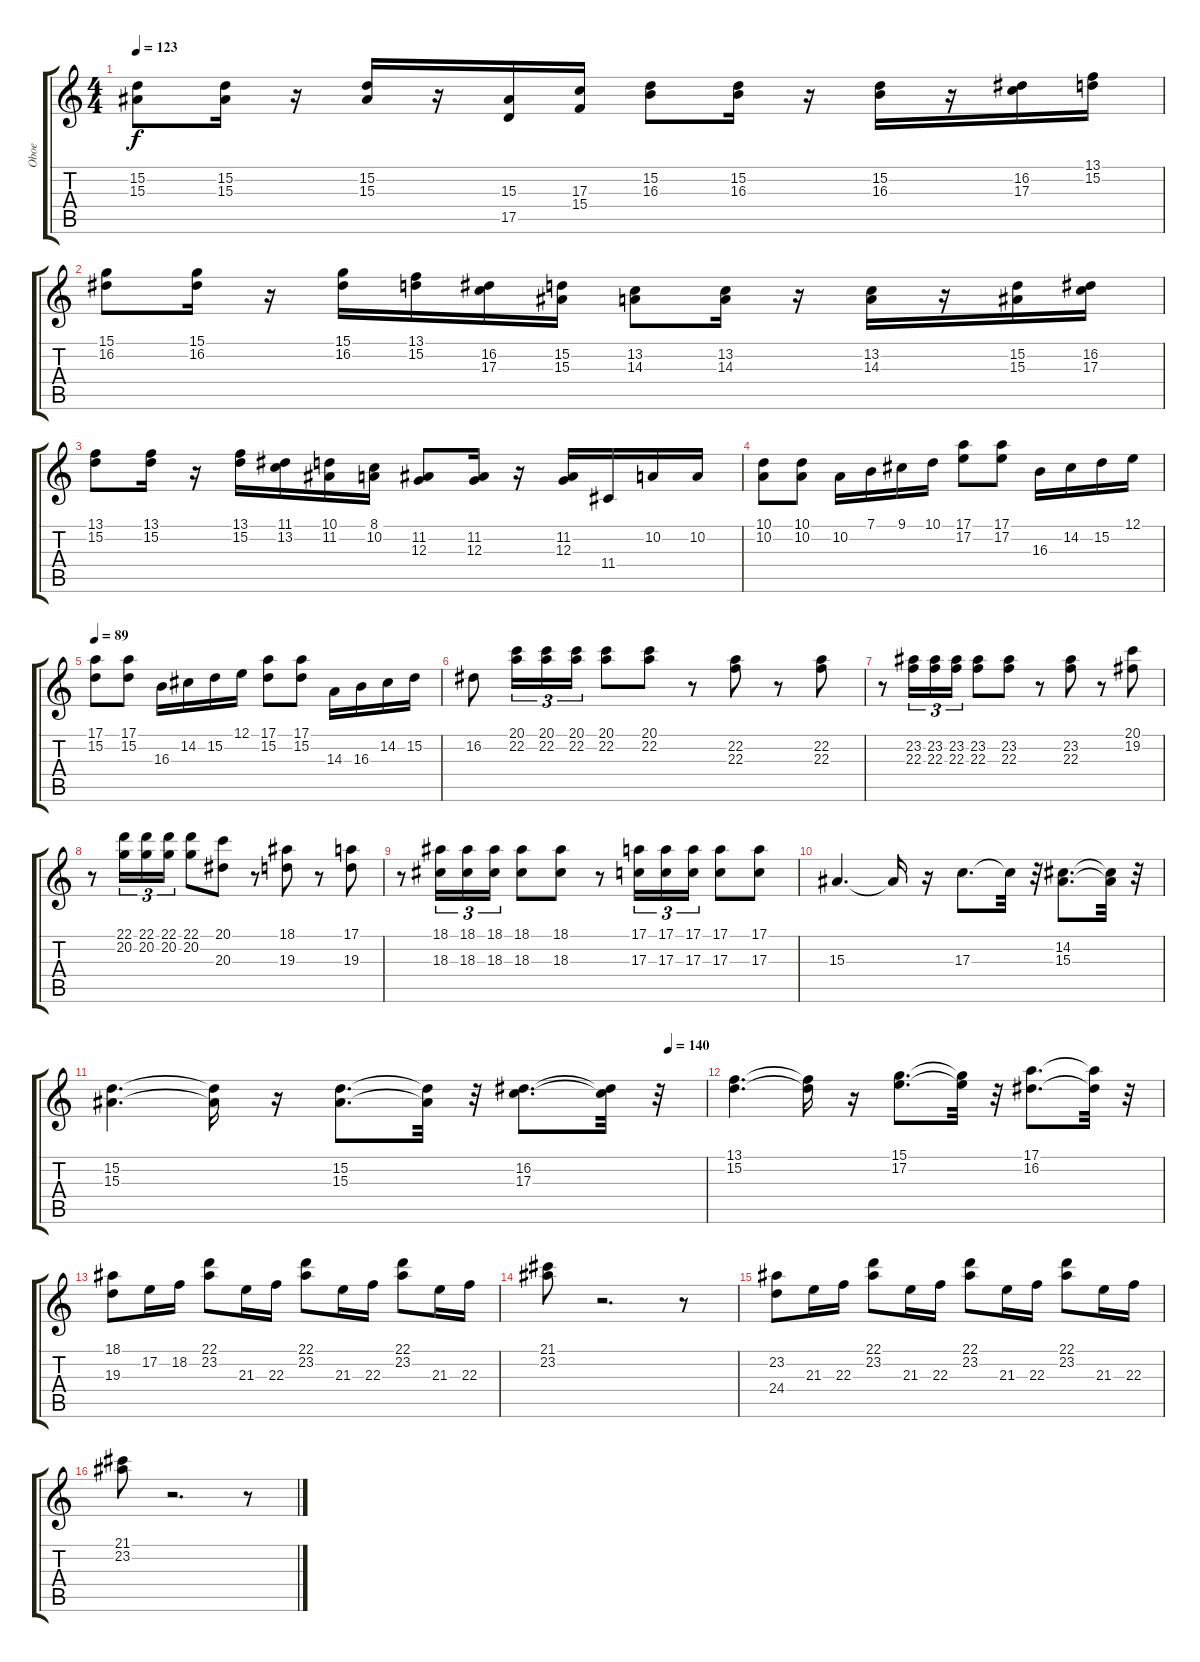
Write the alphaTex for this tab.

\track ("Oboe" "Oboe") {instrument oboe}
\staff {score tabs}
\tuning (E4 B3 G3 D3 A2 E2) {hide}
\ts (4 4)
\tempo 123
\clef g2
\ks c
(15.2 15.3).8{dy f} (15.2 15.3).16 r.16 (15.2 15.3).16 r.16 (15.3 17.5).16 (17.3 15.4).16 (15.2 16.3).8 (15.2 16.3).16 r.16 (15.2 16.3).16 r.16 (16.2 17.3).16 (13.1 15.2).16 |
(15.1 16.2).8 (15.1 16.2).16 r.16 (15.1 16.2).16 (13.1 15.2).16 (16.2 17.3).16 (15.2 15.3).16 (13.2 14.3).8 (13.2 14.3).16 r.16 (13.2 14.3).16 r.16 (15.2 15.3).16 (16.2 17.3).16 |
(13.1 15.2).8 (13.1 15.2).16 r.16 (13.1 15.2).16 (11.1 13.2).16 (10.1 11.2).16 (8.1 10.2).16 (11.2 12.3).8 (11.2 12.3).16 r.16 (11.2 12.3).16 11.4.16 10.2.16 10.2.16 |
(10.1 10.2).8 (10.1 10.2).8 10.2.16 7.1.16 9.1.16 10.1.16 (17.1 17.2).8 (17.1 17.2).8 16.3.16 14.2.16 15.2.16 12.1.16 |
\tempo 89
(17.1 15.2).8 (17.1 15.2).8 16.3.16 14.2.16 15.2.16 12.1.16 (17.1 15.2).8 (17.1 15.2).8 14.3.16 16.3.16 14.2.16 15.2.16 |
16.2.8 (20.1 22.2).16{tu (3 2)} (20.1 22.2).16{tu (3 2)} (20.1 22.2).16{tu (3 2)} (20.1 22.2).8 (20.1 22.2).8 r.8 (22.2 22.3).8 r.8 (22.2 22.3).8 |
r.8 (23.2 22.3).16{tu (3 2)} (23.2 22.3).16{tu (3 2)} (23.2 22.3).16{tu (3 2)} (23.2 22.3).8 (23.2 22.3).8 r.8 (23.2 22.3).8 r.8 (20.1 19.2).8 |
r.8 (22.1 20.2).16{tu (3 2)} (22.1 20.2).16{tu (3 2)} (22.1 20.2).16{tu (3 2)} (22.1 20.2).8 (20.1 20.3).8 r.8 (18.1 19.3).8 r.8 (17.1 19.3).8 |
r.8 (18.1 18.3).16{tu (3 2)} (18.1 18.3).16{tu (3 2)} (18.1 18.3).16{tu (3 2)} (18.1 18.3).8 (18.1 18.3).8 r.8 (17.1 17.3).16{tu (3 2)} (17.1 17.3).16{tu (3 2)} (17.1 17.3).16{tu (3 2)} (17.1 17.3).8 (17.1 17.3).8 |
15.3.4{d} 15.3{t}.16 r.16 17.3.8{d} 17.3{t}.32 r.32 (14.2 15.3).8{d} (14.2{t} 15.3{t}).32 r.32 |
\tempo (140 0.9375)
(15.2 15.3).4{d} (15.2{t} 15.3{t}).16 r.16 (15.2 15.3).8{d} (15.2{t} 15.3{t}).32 r.32 (16.2 17.3).8{d} (16.2{t} 17.3{t}).32 r.32 |
(13.1 15.2).4{d} (13.1{t} 15.2{t}).16 r.16 (15.1 17.2).8{d} (15.1{t} 17.2{t}).32 r.32 (17.1 16.2).8{d} (17.1{t} 16.2{t}).32 r.32 |
(18.1 19.3).8 17.2.16 18.2.16 (22.1 23.2).8 21.3.16 22.3.16 (22.1 23.2).8 21.3.16 22.3.16 (22.1 23.2).8 21.3.16 22.3.16 |
(21.1 23.2).8 r.2{d} r.8 |
(23.2 24.4).8 21.3.16 22.3.16 (22.1 23.2).8 21.3.16 22.3.16 (22.1 23.2).8 21.3.16 22.3.16 (22.1 23.2).8 21.3.16 22.3.16 |
(21.1 23.2).8 r.2{d} r.8
